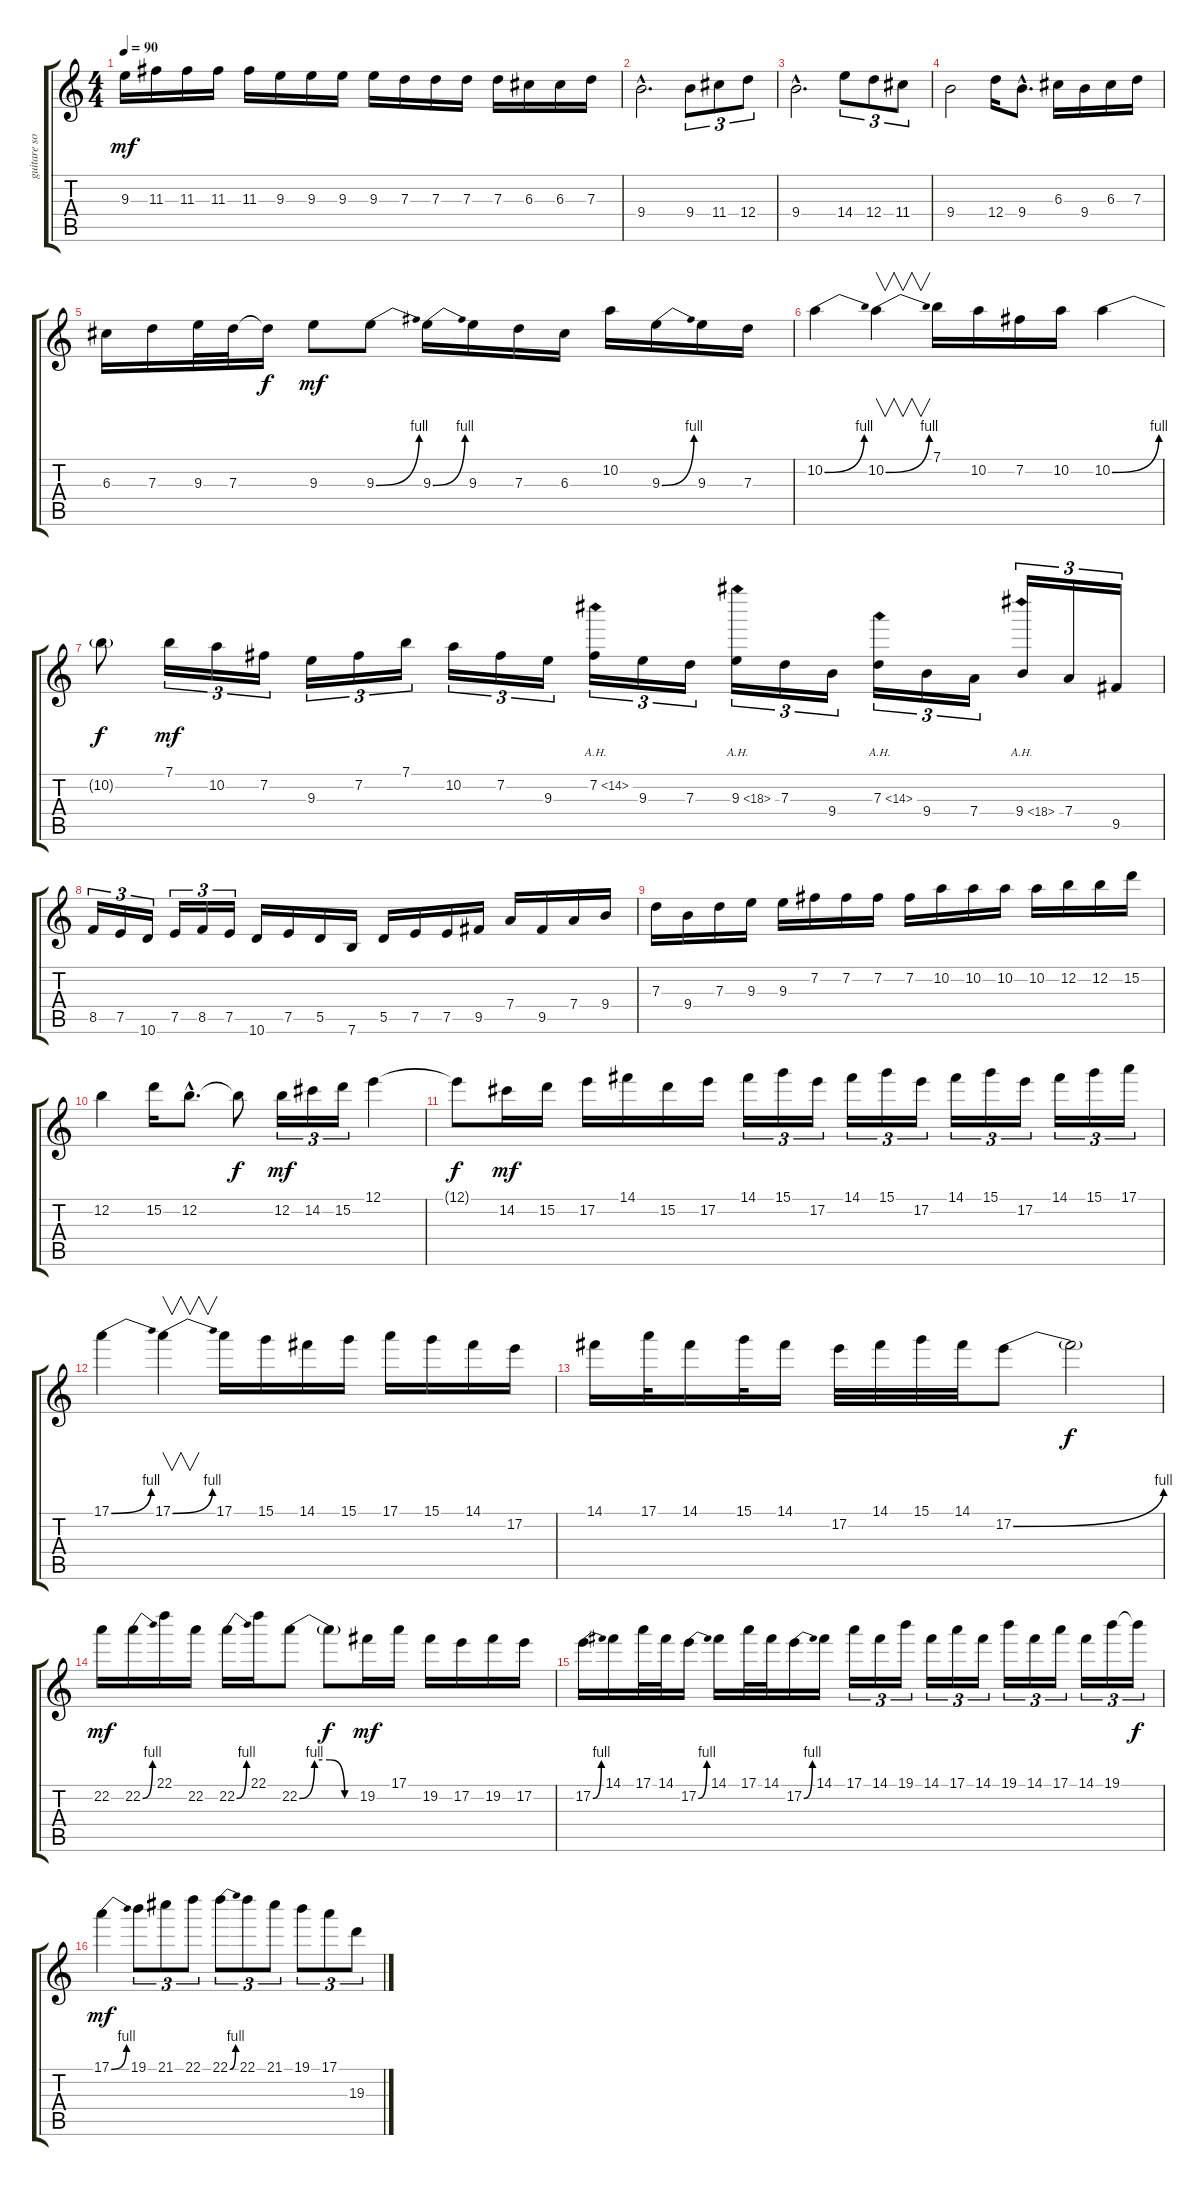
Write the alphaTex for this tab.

\track ("guitare solo" "guitare so") {instrument distortionguitar}
\staff {score tabs}
\tuning (E4 B3 G3 D3 A2 E2) {hide}
\ts (4 4)
\tempo 90
\clef g2
\ks c
9.3.16{dy mf} 11.3.16 11.3.16 11.3.16 11.3.16 9.3.16 9.3.16 9.3.16 9.3.16 7.3.16 7.3.16 7.3.16 7.3.16 6.3.16 6.3.16 7.3.16 |
9.4{hac}.2{d} 9.4.8{tu (3 2)} 11.4.8{tu (3 2)} 12.4.8{tu (3 2)} |
9.4{hac}.2{d} 14.4.8{tu (3 2)} 12.4.8{tu (3 2)} 11.4.8{tu (3 2)} |
9.4.2 12.4.16 9.4{hac}.8{d} 6.3.16 9.4.16 6.3.16 7.3.16 |
6.3.16 7.3.16 9.3.32 7.3.32 7.3{t}.16{dy f} 9.3.8{dy mf} 9.3{be (bend 0 0 60 4)}.8 9.3{be (bend 0 0 60 4)}.16 9.3.16 7.3.16 6.3.16 10.2.16 9.3{be (bend 0 0 60 4)}.16 9.3.16 7.3.16 |
10.2{be (bend 0 0 60 4)}.4 10.2{be (bend 0 0 60 4)}.4{v} 7.1.16 10.2.16 7.2.16 10.2.16 10.2{be (bend 0 0 60 4)}.4 |
10.2{t}.8{dy f} 7.1.16{tu (3 2) dy mf} 10.2.16{tu (3 2)} 7.2.16{tu (3 2)} 9.3.16{tu (3 2)} 7.2.16{tu (3 2)} 7.1.16{tu (3 2)} 10.2.16{tu (3 2)} 7.2.16{tu (3 2)} 9.3.16{tu (3 2)} 7.2{ah 7}.16{tu (3 2)} 9.3.16{tu (3 2)} 7.3.16{tu (3 2)} 9.3{ah 9}.16{tu (3 2)} 7.3.16{tu (3 2)} 9.4.16{tu (3 2)} 7.3{ah 7}.16{tu (3 2)} 9.4.16{tu (3 2)} 7.4.16{tu (3 2)} 9.4{ah 9}.16{tu (3 2)} 7.4.16{tu (3 2)} 9.5.16{tu (3 2)} |
8.5.16{tu (3 2)} 7.5.16{tu (3 2)} 10.6.16{tu (3 2)} 7.5.16{tu (3 2)} 8.5.16{tu (3 2)} 7.5.16{tu (3 2)} 10.6.16 7.5.16 5.5.16 7.6.16 5.5.16 7.5.16 7.5.16 9.5.16 7.4.16 9.5.16 7.4.16 9.4.16 |
7.3.16 9.4.16 7.3.16 9.3.16 9.3.16 7.2.16 7.2.16 7.2.16 7.2.16 10.2.16 10.2.16 10.2.16 10.2.16 12.2.16 12.2.16 15.2.16 |
12.2.4 15.2.16 12.2{hac}.8{d} 12.2{t}.8{dy f} 12.2.16{tu (3 2) dy mf} 14.2.16{tu (3 2)} 15.2.16{tu (3 2)} 12.1.4 |
12.1{t}.8{dy f} 14.2.16{dy mf} 15.2.16 17.2.16 14.1.16 15.2.16 17.2.16 14.1.16{tu (3 2)} 15.1.16{tu (3 2)} 17.2.16{tu (3 2)} 14.1.16{tu (3 2)} 15.1.16{tu (3 2)} 17.2.16{tu (3 2)} 14.1.16{tu (3 2)} 15.1.16{tu (3 2)} 17.2.16{tu (3 2)} 14.1.16{tu (3 2)} 15.1.16{tu (3 2)} 17.1.16{tu (3 2)} |
17.1{be (bend 0 0 60 4)}.4 17.1{be (bend 0 0 60 4)}.4{v} 17.1.16 15.1.16 14.1.16 15.1.16 17.1.16 15.1.16 14.1.16 17.2.16 |
14.1.16 17.1.32 14.1.16 15.1.32 14.1.16 17.2.32 14.1.32 15.1.32 14.1.32 17.2{be (bend 0 0 60 4)}.8 17.2{t}.2{dy f} |
22.2.16{dy mf} 22.2{be (bend 0 0 60 4)}.16 22.1.16 22.2.16 22.2{be (bend 0 0 60 4)}.16 22.1.16 22.2{be (custom 0 0 15 4 30 4 45 0 60 0)}.8 22.2{t}.8{dy f} 19.2.16{dy mf} 17.1.16 19.2.16 17.2.16 19.2.16 17.2.16 |
17.2{be (bend 0 0 60 4)}.16 14.1.16 17.1.32 14.1.32 17.2{be (bend 0 0 60 4)}.16 14.1.16 17.1.32 14.1.32 17.2{be (bend 0 0 60 4)}.16 14.1.16 17.1.16{tu (3 2)} 14.1.16{tu (3 2)} 19.1.16{tu (3 2)} 14.1.16{tu (3 2)} 17.1.16{tu (3 2)} 14.1.16{tu (3 2)} 19.1.16{tu (3 2)} 14.1.16{tu (3 2)} 17.1.16{tu (3 2)} 14.1.16{tu (3 2)} 19.1.16{tu (3 2)} 19.1{t}.16{tu (3 2) dy f} |
17.1{be (bend 0 0 60 4)}.4{dy mf} 19.1.8{tu (3 2)} 21.1.8{tu (3 2)} 22.1.8{tu (3 2)} 22.1{be (bend 0 0 60 4)}.8{tu (3 2)} 22.1.8{tu (3 2)} 21.1.8{tu (3 2)} 19.1.8{tu (3 2)} 17.1.8{tu (3 2)} 19.3.8{tu (3 2)}
